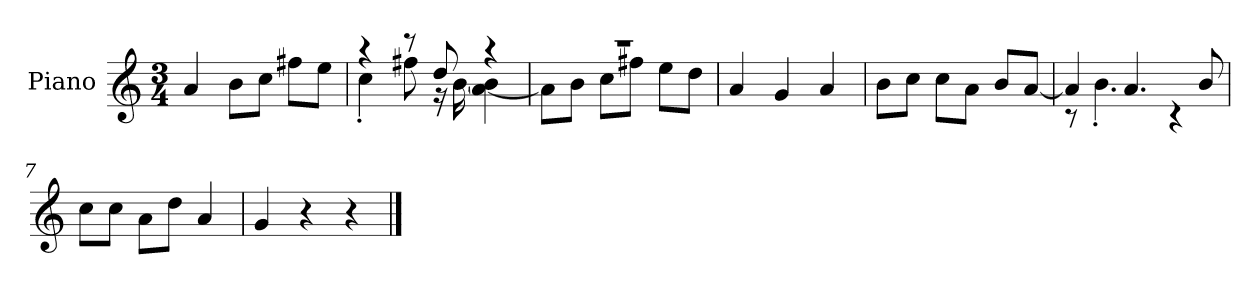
**kern
*part1
*staff1
*I"Piano
*I'P-no
*clefG2
*k[]
*M3/4
*MM174
=1
4a/
8b\L
8cc\J
8ff#X\L
8ee\J
=2
*^
4r	4cc'\
8r	8ff#X\
8dd/	16r
.	[16b\
4r	[4a\ 4b\]
=3	=3
2.r	8a\L]
.	8b\J
.	8cc\L
.	8ff#X\J
.	8ee\L
.	8dd\J
*v	*v
=4
4a/
4g/
4a/
=5
8b\L
8cc\J
8cc\L
8a\J
8b/L
[8a/J
=6
*^
4a/]	8r
.	4.b'\
4.a/	.
.	4r
8b/	.
*v	*v
!!LO:LB:g=z
=7
8cc\L
8cc\J
8a\L
8dd\J
4a/
=8
4g/
4r
4r
==
*-
